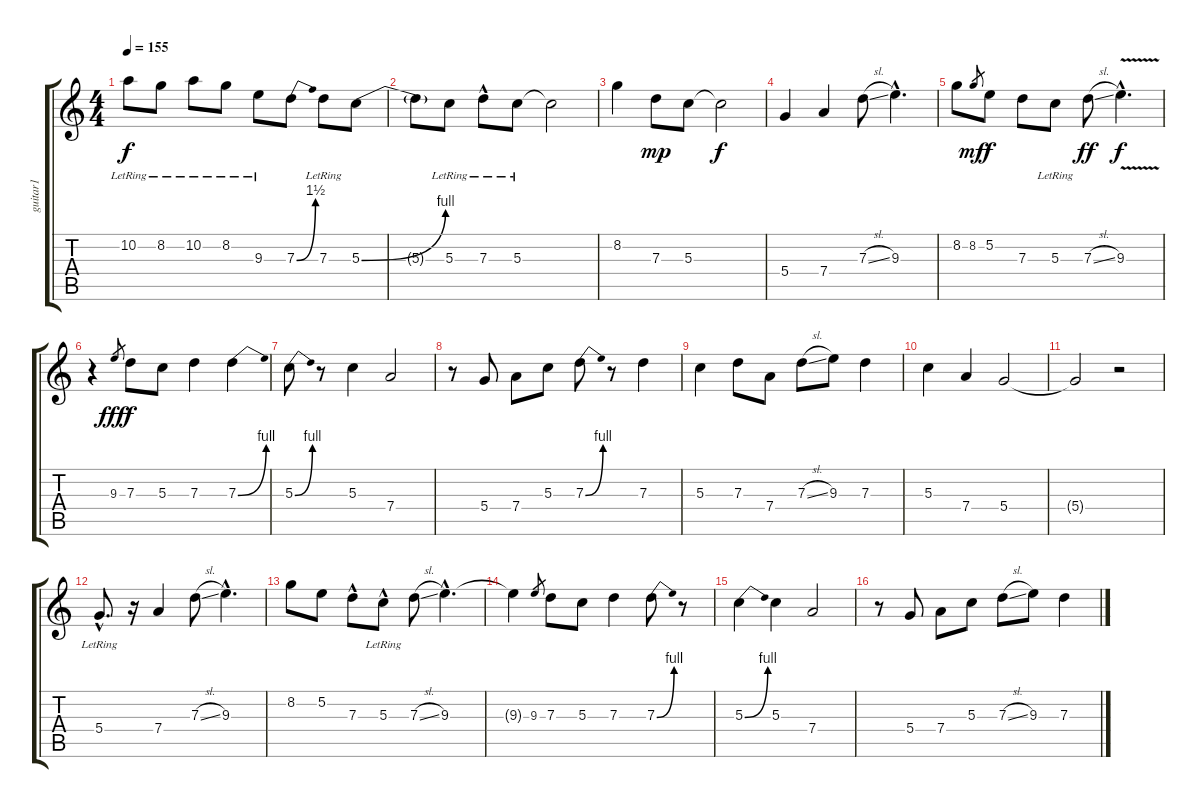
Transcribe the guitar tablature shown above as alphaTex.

\track ("guitar1" "guitar1") {instrument electricguitarclean}
\staff {score tabs}
\tuning (E4 B3 G3 D3 A2 E2) {hide}
\ts (4 4)
\tempo 155
\clef g2
\ks c
10.2{lr}.8{dy f} 8.2{lr}.8 10.2{lr}.8 8.2{lr}.8 9.3{lr}.8 7.3{be (bend 0 0 60 6)}.8 7.3{lr}.8 5.3{be (bend 0 0 60 4)}.8 |
5.3{t}.8 5.3{lr}.8 7.3{hac lr}.8 5.3{lr}.8 5.3{t}.2 |
8.2.4 7.3.8{dy mp} 5.3.8 5.3{t}.2{dy f} |
5.4.4{volume 16} 7.4.4 7.3{sl}.8 9.3{hac}.4{d} |
8.2.8 8.2.8{gr dy mf} 5.2.8{dy f} 7.3.8 5.3{lr}.8 7.3{sl}.8{dy ff} 9.3{v hac}.4{d dy f} |
r.4 9.3.8{gr dy fff} 7.3.8{dy f} 5.3.8 7.3.4 7.3{be (bend 0 0 60 4)}.4 |
5.3{be (bend 0 0 60 4)}.8 r.8 5.3.4 7.4.2 |
r.8 5.4.8 7.4.8 5.3.8 7.3{be (bend 0 0 60 4)}.8 r.8 7.3.4 |
5.3.4 7.3.8 7.4.8 7.3{sl}.8 9.3.8 7.3.4 |
5.3.4 7.4.4 5.4.2 |
5.4{t}.2 r.2 |
5.4{hac lr}.8{d} r.16 7.4.4 7.3{sl}.8 9.3{hac}.4{d} |
8.2.8 5.2.8 7.3{hac}.8 5.3{hac lr}.8 7.3{sl}.8 9.3{hac}.4{d} |
9.3{t}.4 9.3.8{gr} 7.3.8 5.3.8 7.3.4 7.3{be (bend 0 0 60 4)}.8 r.8 |
5.3{be (bend 0 0 60 4)}.4 5.3.4 7.4.2 |
r.8 5.4.8 7.4.8 5.3.8 7.3{sl}.8 9.3.8 7.3.4
